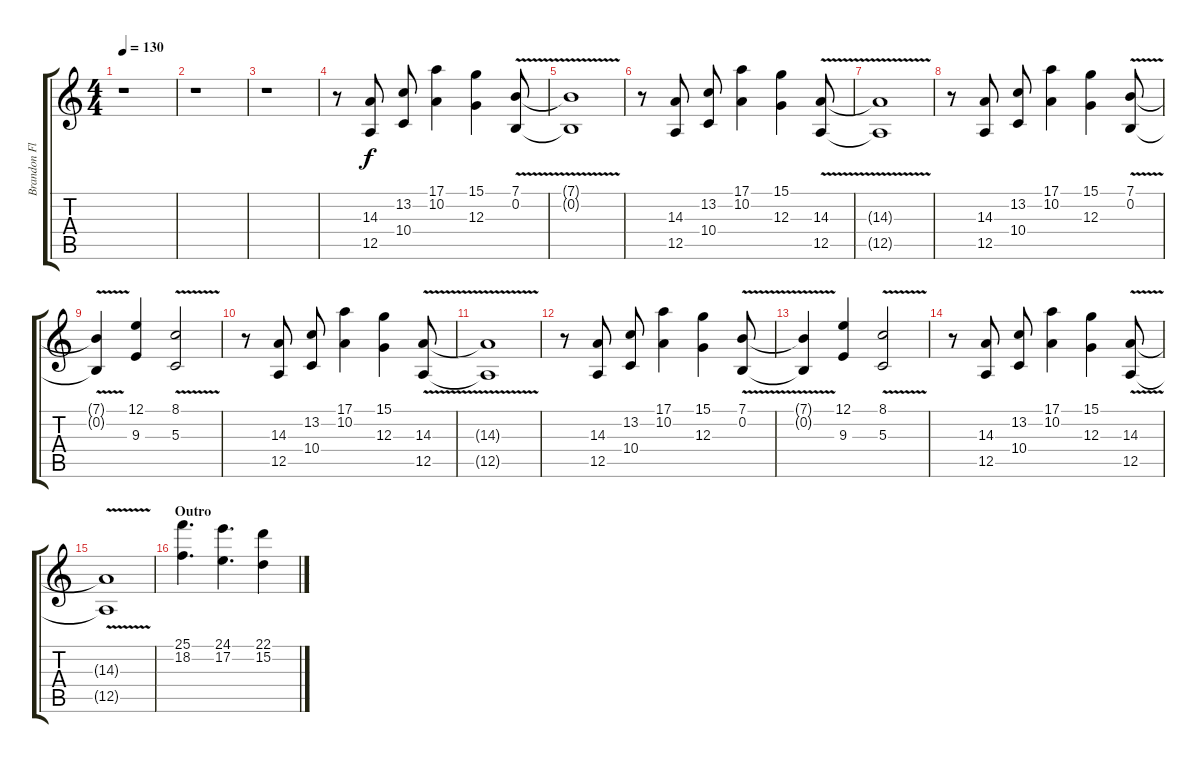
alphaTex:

\track ("Brandon Flowers (Synth 1)" "Brandon Fl") {instrument lead2sawtooth}
\staff {score tabs}
\tuning (E4 B3 G3 D3 A2 E2) {hide}
\ts (4 4)
\tempo 130
\clef g2
\ks c
r.1{dy f} |
r.1 |
r.1 |
r.8 (14.3 12.5).8 (13.2 10.4).8 (17.1 10.2).4 (15.1 12.3).4 (7.1{v} 0.2{v}).8 |
(7.1{v t} 0.2{v t}).1 |
r.8 (14.3 12.5).8 (13.2 10.4).8 (17.1 10.2).4 (15.1 12.3).4 (14.3{v} 12.5{v}).8 |
(14.3{v t} 12.5{v t}).1 |
r.8 (14.3 12.5).8 (13.2 10.4).8 (17.1 10.2).4 (15.1 12.3).4 (7.1{v} 0.2{v}).8 |
(7.1{v t} 0.2{v t}).4 (12.1 9.3).4 (8.1{v} 5.3{v}).2 |
r.8 (14.3 12.5).8 (13.2 10.4).8 (17.1 10.2).4 (15.1 12.3).4 (14.3{v} 12.5{v}).8 |
(14.3{v t} 12.5{v t}).1 |
r.8 (14.3 12.5).8 (13.2 10.4).8 (17.1 10.2).4 (15.1 12.3).4 (7.1{v} 0.2{v}).8 |
(7.1{v t} 0.2{v t}).4 (12.1 9.3).4 (8.1{v} 5.3{v}).2 |
r.8 (14.3 12.5).8 (13.2 10.4).8 (17.1 10.2).4 (15.1 12.3).4 (14.3{v} 12.5{v}).8 |
(14.3{v t} 12.5{v t}).1 |
\section ("" "Outro")
(25.1 18.2).4{d} (24.1 17.2).4{d} (22.1 15.2).4
